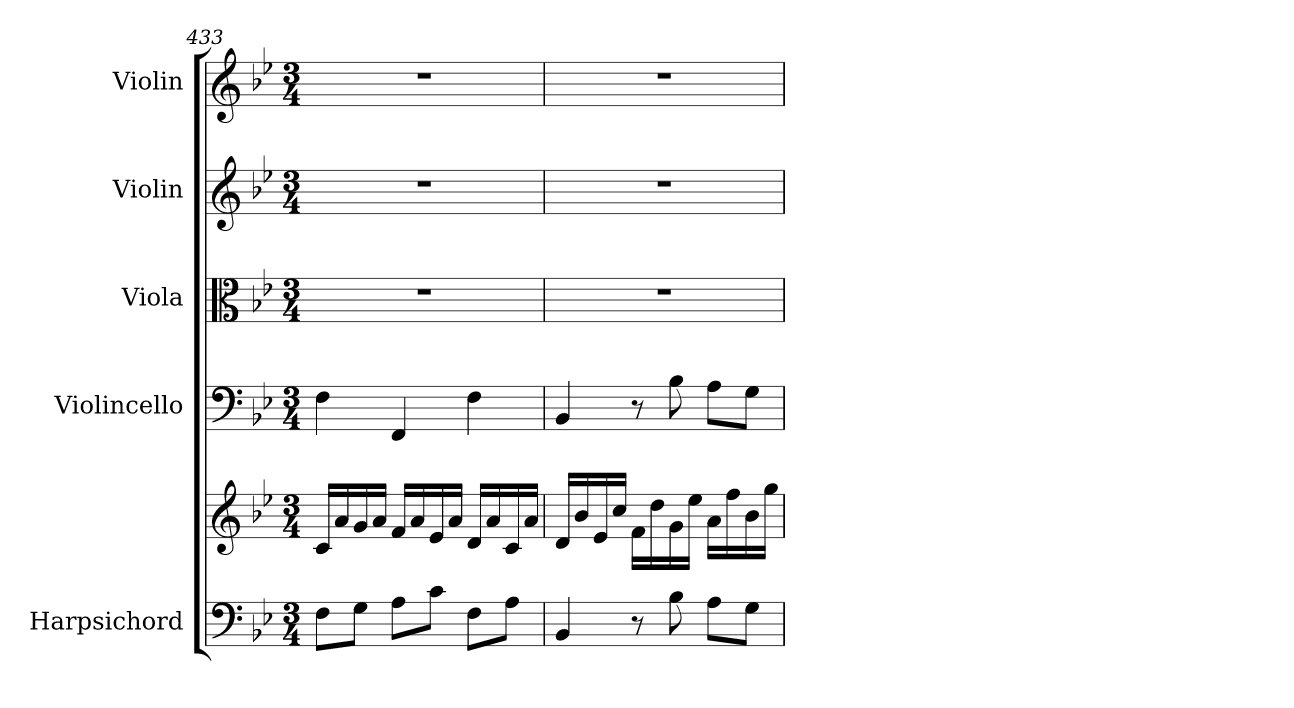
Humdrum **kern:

**kern	**kern	**kern	**kern	**kern	**kern
*part5	*part5	*part4	*part3	*part2	*part1
*staff6	*staff5	*staff4	*staff3	*staff2	*staff1
*I"Harpsichord	*	*I"Violincello	*I"Viola	*I"Violin	*I"Violin
*I'Hpschd	*	*I'Vc	*I'Vla	*I'Vln	*I'Vln
*clefF4	*clefG2	*clefF4	*clefC3	*clefG2	*clefG2
*k[b-e-]	*k[b-e-]	*k[b-e-]	*k[b-e-]	*k[b-e-]	*k[b-e-]
*M3/4	*M3/4	*M3/4	*M3/4	*M3/4	*M3/4
=433	=433	=433	=433	=433	=433
8F\L	16c/LL	4F\	2.r	2.r	2.r
.	16a/	.	.	.	.
8G\J	16g/	.	.	.	.
.	16a/JJ	.	.	.	.
8A\L	16f/LL	4FF/	.	.	.
.	16a/	.	.	.	.
8c\J	16e-/	.	.	.	.
.	16a/JJ	.	.	.	.
8F\L	16d/LL	4F\	.	.	.
.	16a/	.	.	.	.
8A\J	16c/	.	.	.	.
.	16a/JJ	.	.	.	.
!!LO:PB:g=z
=434	=434	=434	=434	=434	=434
4BB-/	16d/LL	4BB-/	2.r	2.r	2.r
.	16b-/	.	.	.	.
.	16e-/	.	.	.	.
.	16cc/JJ	.	.	.	.
8r	16f\LL	8r	.	.	.
.	16dd\	.	.	.	.
8B-\	16g\	8B-\	.	.	.
.	16ee-\JJ	.	.	.	.
8A\L	16a\LL	8A\L	.	.	.
.	16ff\	.	.	.	.
8G\J	16b-\	8G\J	.	.	.
.	16gg\JJ	.	.	.	.
=	=	=	=	=	=
*-	*-	*-	*-	*-	*-
